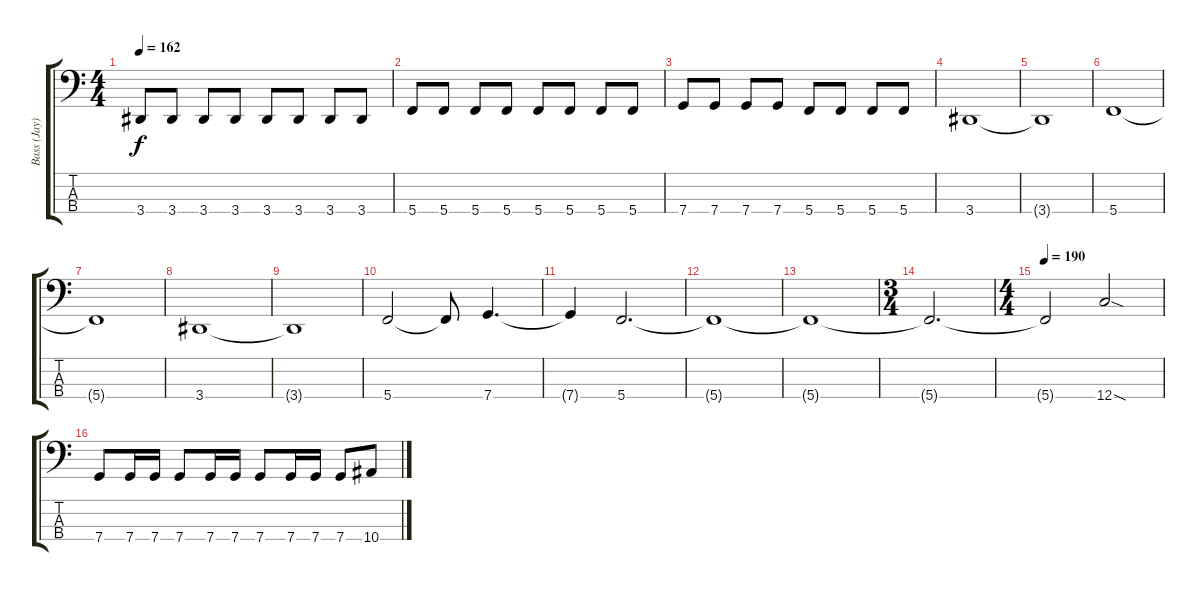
\track ("Bass (Jay)" "Bass (Jay)") {instrument electricbasspick}
\staff {score tabs}
\tuning (F2 C2 G1 C1) {hide}
\ts (4 4)
\tempo 162
\clef f4
\ks c
3.4.8{dy f} 3.4.8 3.4.8 3.4.8 3.4.8 3.4.8 3.4.8 3.4.8 |
5.4.8 5.4.8 5.4.8 5.4.8 5.4.8 5.4.8 5.4.8 5.4.8 |
7.4.8 7.4.8 7.4.8 7.4.8 5.4.8 5.4.8 5.4.8 5.4.8 |
3.4.1 |
3.4{t}.1 |
5.4.1 |
5.4{t}.1 |
3.4.1 |
3.4{t}.1 |
5.4.2 5.4{t}.8 7.4.4{d} |
7.4{t}.4 5.4.2{d} |
5.4{t}.1 |
5.4{t}.1 |
\ts (3 4)
5.4{t}.2{d} |
\ts (4 4)
\tempo 190
5.4{t}.2 12.4{sod}.2 |
7.4.8 7.4.16 7.4.16 7.4.8 7.4.16 7.4.16 7.4.8 7.4.16 7.4.16 7.4.8 10.4.8
